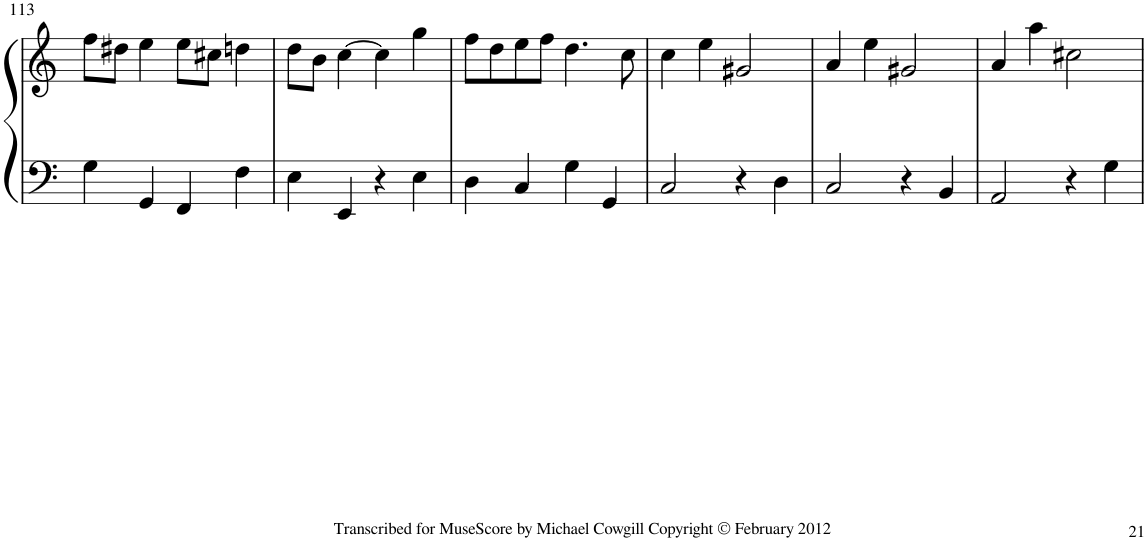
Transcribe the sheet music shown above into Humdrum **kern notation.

**kern	**kern
*part1	*part1
*staff2	*staff1
*I"Organ	*
!!LO:PB:g=z
*clefF4	*clefG2
*k[]	*k[]
*M4/4	*M4/4
*met(c)	*met(c)
=113	=113
4G\	8ff\L
.	8dd#X\J
4GG/	4ee\
4FF/	8ee\L
.	8cc#X\J
4F\	4ddn\
=114	=114
4E\	8dd\L
.	8b\J
4EE/	[4cc\
4r	4cc\]
4E\	4gg\
=115	=115
4D\	8ff\L
.	8dd\
4C/	8ee\
.	8ff\J
4G\	4.dd\
4GG/	.
.	8cc\
=116	=116
2C/	4cc\
.	4ee\
4r	2g#X/
4D\	.
=117	=117
2C/	4a/
.	4ee\
4r	2g#X/
4BB/	.
=118	=118
2AA/	4a/
.	4aa\
4r	2cc#X\
4G\	.
=	=
*-	*-
